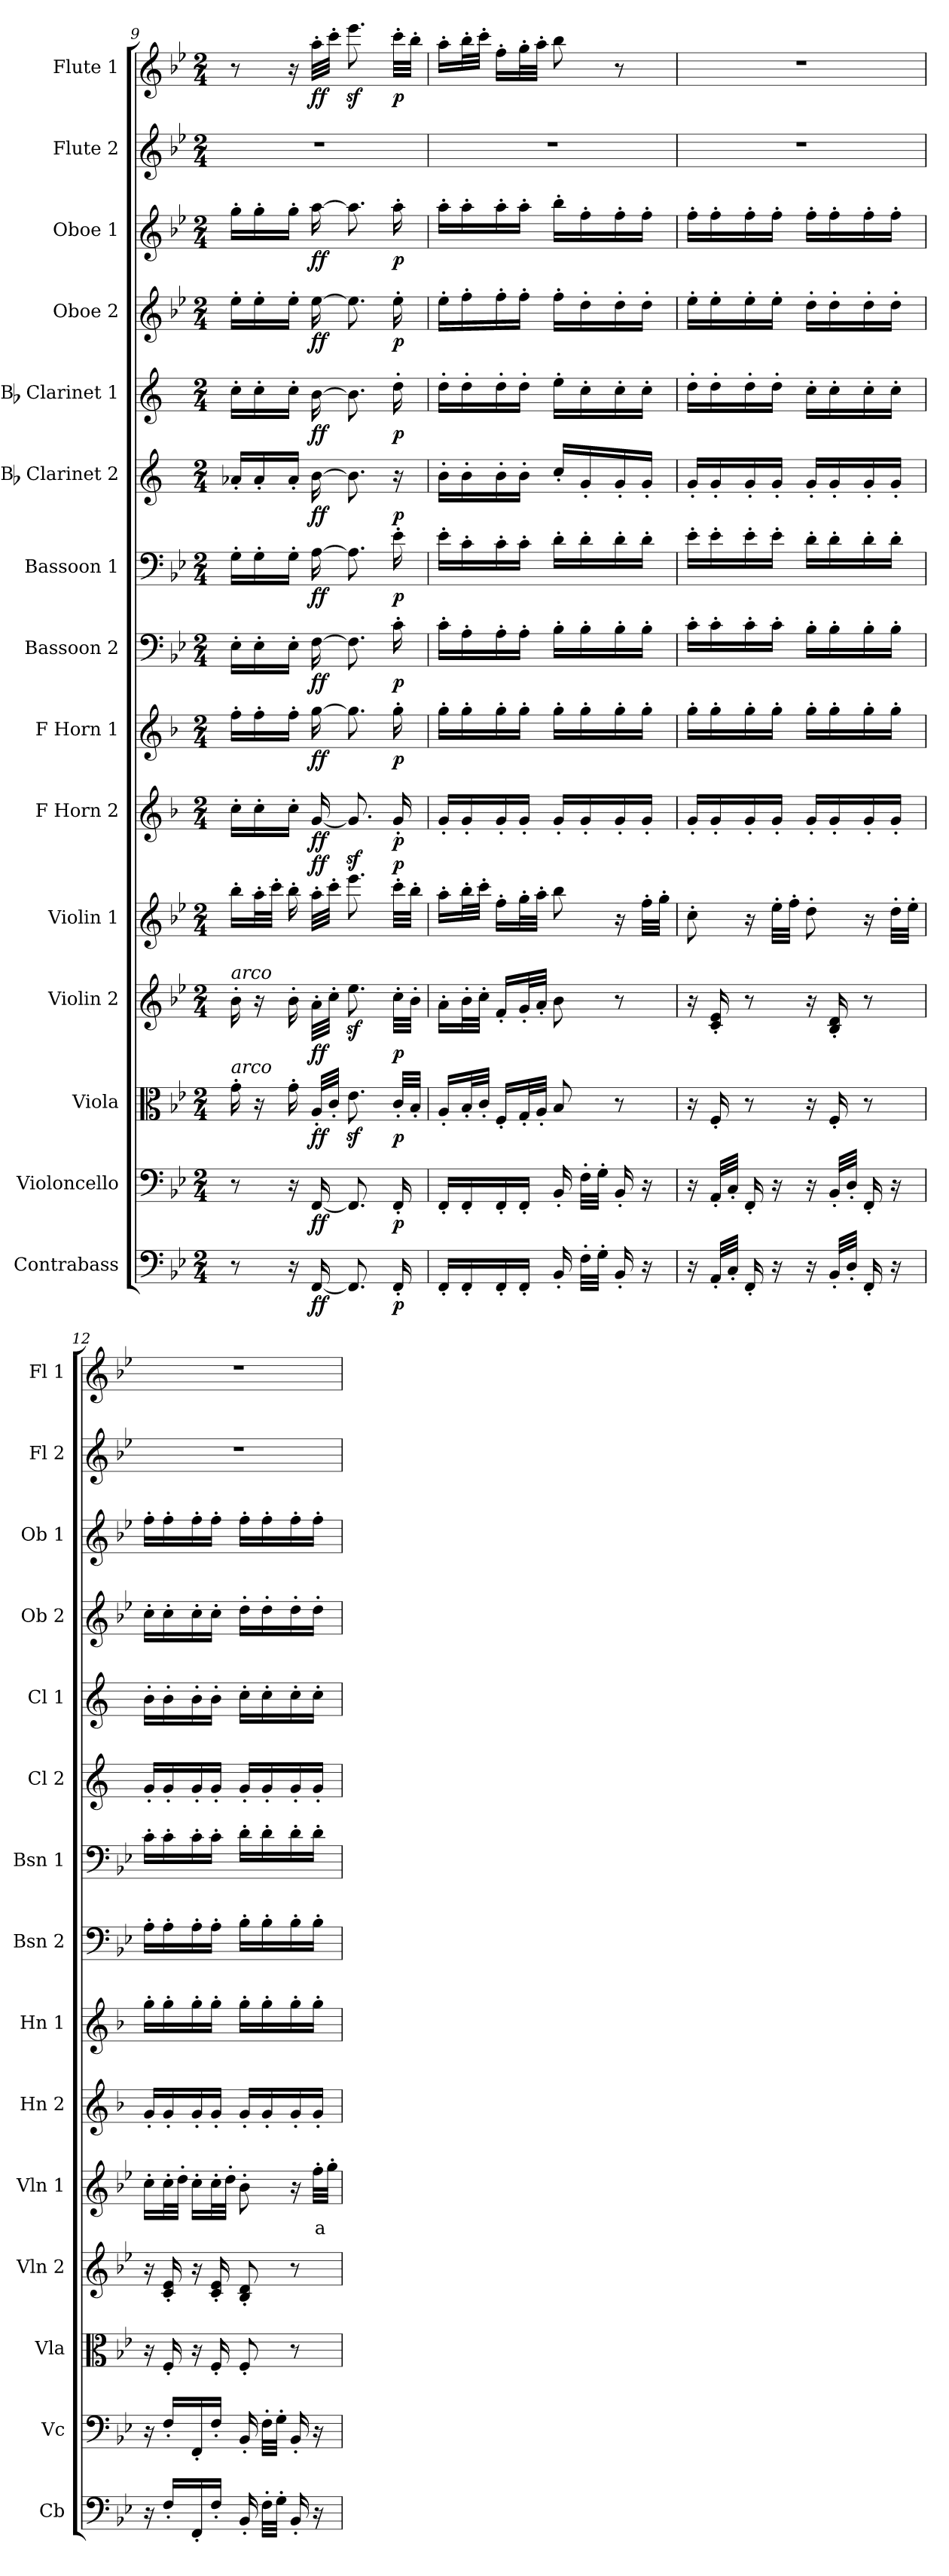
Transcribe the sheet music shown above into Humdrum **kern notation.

**kern	**dynam	**kern	**dynam	**kern	**dynam	**kern	**dynam	**kern	**text	**dynam	**kern	**dynam	**kern	**dynam	**kern	**dynam	**kern	**dynam	**kern	**dynam	**kern	**dynam	**kern	**dynam	**kern	**dynam	**kern	**kern	**dynam
*part15	*part15	*part14	*part14	*part13	*part13	*part12	*part12	*part11	*part11	*part11	*part10	*part10	*part9	*part9	*part8	*part8	*part7	*part7	*part6	*part6	*part5	*part5	*part4	*part4	*part3	*part3	*part2	*part1	*part1
*staff15	*staff15	*staff14	*staff14	*staff13	*staff13	*staff12	*staff12	*staff11	*staff11	*staff11	*staff10	*staff10	*staff9	*staff9	*staff8	*staff8	*staff7	*staff7	*staff6	*staff6	*staff5	*staff5	*staff4	*staff4	*staff3	*staff3	*staff2	*staff1	*staff1
*I"Contrabass	*	*I"Violoncello	*	*I"Viola	*	*I"Violin 2	*	*I"Violin 1	*	*	*I"F Horn 2	*	*I"F Horn 1	*	*I"Bassoon 2	*	*I"Bassoon 1	*	*I"Bb Clarinet 2	*	*I"Bb Clarinet 1	*	*I"Oboe 2	*	*I"Oboe 1	*	*I"Flute 2	*I"Flute 1	*
*I'Cb	*	*I'Vc	*	*I'Vla	*	*I'Vln 2	*	*I'Vln 1	*	*	*I'Hn 2	*	*I'Hn 1	*	*I'Bsn 2	*	*I'Bsn 1	*	*I'Cl 2	*	*I'Cl 1	*	*I'Ob 2	*	*I'Ob 1	*	*I'Fl 2	*I'Fl 1	*
*clefF4	*	*clefF4	*	*clefC3	*	*clefG2	*	*clefG2	*	*	*clefG2	*	*clefG2	*	*clefF4	*	*clefF4	*	*clefG2	*	*clefG2	*	*clefG2	*	*clefG2	*	*clefG2	*clefG2	*
*ITrd7c12	*	*	*	*	*	*	*	*	*	*	*ITrd4c7	*	*ITrd4c7	*	*	*	*	*	*ITrd1c2	*	*ITrd1c2	*	*	*	*	*	*	*	*
*k[b-e-]	*	*k[b-e-]	*	*k[b-e-]	*	*k[b-e-]	*	*k[b-e-]	*	*	*k[b-e-]	*	*k[b-e-]	*	*k[b-e-]	*	*k[b-e-]	*	*k[b-e-]	*	*k[b-e-]	*	*k[b-e-]	*	*k[b-e-]	*	*k[b-e-]	*k[b-e-]	*
*M2/4	*	*M2/4	*	*M2/4	*	*M2/4	*	*M2/4	*	*	*M2/4	*	*M2/4	*	*M2/4	*	*M2/4	*	*M2/4	*	*M2/4	*	*M2/4	*	*M2/4	*	*M2/4	*M2/4	*
=9	=9	=9	=9	=9	=9	=9	=9	=9	=9	=9	=9	=9	=9	=9	=9	=9	=9	=9	=9	=9	=9	=9	=9	=9	=9	=9	=9	=9	=9
!	!	!	!	!	!	!LO:TX:i:t=arco	!	!	!	!	!	!	!	!	!	!	!	!	!	!	!	!	!	!	!	!	!	!	!
!	!	!	!	!LO:TX:a:i:t=arco	!	!	!	!	!	!	!	!	!	!	!	!	!	!	!	!	!	!	!	!	!	!	!	!	!
8r	.	8r	.	16g'\	.	16b-'\	.	16bb-'\LL	.	.	16f'\LL	.	16b-'\LL	.	16E-'\LL	.	16G'\LL	.	16g-X'/LL	.	16b-'\LL	.	16ee-'\LL	.	16gg'\LL	.	2r	8r	.
.	.	.	.	16r	.	16r	.	32aa'\L	.	.	16f'\	.	16b-'\	.	16E-'\	.	16G'\	.	16g-'/	.	16b-'\	.	16ee-'\	.	16gg'\	.	.	.	.
.	.	.	.	.	.	.	.	32ccc'\JJJ	.	.	.	.	.	.	.	.	.	.	.	.	.	.	.	.	.	.	.	.	.
16r	.	16r	.	16g'\	.	16b-'\	.	16bb-'\	.	.	16f'\JJ	.	16b-'\JJ	.	16E-'\JJ	.	16G'\JJ	.	16g-'/JJ	.	16b-'\JJ	.	16ee-'\JJ	.	16gg'\JJ	.	.	16r	.
!	!LO:DY:b	!	!LO:DY:b	!	!LO:DY:b	!	!LO:DY:b	!	!	!LO:DY:b	!	!LO:DY:b	!	!LO:DY:b	!	!LO:DY:b	!	!LO:DY:b	!	!LO:DY:b	!	!LO:DY:b	!	!LO:DY:b	!	!LO:DY:b	!	!	!LO:DY:b
[16FFF/	ff	[16FF/	ff	32A'/LLL	ff	32a'\LLL	ff	32aa'\LLL	.	ff	[16c/	ff	[16cc\	ff	[16F\	ff	[16A\	ff	[16a\	ff	[16a\	ff	[16ee-\	ff	[16aa\	ff	.	32aa'\LLL	ff
.	.	.	.	32c'/JJJ	.	32cc'\JJJ	.	32ccc'\JJJ	.	.	.	.	.	.	.	.	.	.	.	.	.	.	.	.	.	.	.	32ccc'\JJJ	.
8.FFF/]	.	8.FF/]	.	8.e-z<\	.	8.ee-z<\	.	8.eee-z<\	.	.	8.c/]	.	8.cc\]	.	8.F\]	.	8.A\]	.	8.a\]	.	8.a\]	.	8.ee-\]	.	8.aa\]	.	.	8.eee-z<\	.
!	!LO:DY:b	!	!LO:DY:b	!	!LO:DY:b	!	!LO:DY:b	!	!	!LO:DY:b	!	!LO:DY:b	!	!LO:DY:b	!	!LO:DY:b	!	!LO:DY:b	!	!LO:DY:b	!	!LO:DY:b	!	!LO:DY:b	!	!LO:DY:b	!	!	!LO:DY:b
16FFF'/	p	16FF'/	p	32c'/LLL	p	32cc'\LLL	p	32ccc'\LLL	.	p	16c'/	p	16cc'\	p	16c'\	p	16e-'\	p	16r	p	16cc'\	p	16ee-'\	p	16aa'\	p	.	32ccc'\LLL	p
.	.	.	.	32B-'/JJJ	.	32b-'\JJJ	.	32bb-'\JJJ	.	.	.	.	.	.	.	.	.	.	.	.	.	.	.	.	.	.	.	32bb-'\JJJ	.
=10	=10	=10	=10	=10	=10	=10	=10	=10	=10	=10	=10	=10	=10	=10	=10	=10	=10	=10	=10	=10	=10	=10	=10	=10	=10	=10	=10	=10	=10
16FFF'/LL	.	16FF'/LL	.	16A'/LL	.	16a'\LL	.	16aa'\LL	.	.	16c'/LL	.	16cc'\LL	.	16c'\LL	.	16e-'\LL	.	16a'\LL	.	16cc'\LL	.	16ee-'\LL	.	16aa'\LL	.	2r	16aa'\LL	.
16FFF'/	.	16FF'/	.	32B-'/L	.	32b-'\L	.	32bb-'\L	.	.	16c'/	.	16cc'\	.	16A'\	.	16c'\	.	16a'\	.	16cc'\	.	16ff'\	.	16aa'\	.	.	32bb-'\L	.
.	.	.	.	32c'/JJJ	.	32cc'\JJJ	.	32ccc'\JJJ	.	.	.	.	.	.	.	.	.	.	.	.	.	.	.	.	.	.	.	32ccc'\JJJ	.
16FFF'/	.	16FF'/	.	16F'/LL	.	16f'/LL	.	16ff'\LL	.	.	16c'/	.	16cc'\	.	16A'\	.	16c'\	.	16a'\	.	16cc'\	.	16ff'\	.	16aa'\	.	.	16ff'\LL	.
16FFF'/JJ	.	16FF'/JJ	.	32G'/L	.	32g'/L	.	32gg'\L	.	.	16c'/JJ	.	16cc'\JJ	.	16A'\JJ	.	16c'\JJ	.	16a'\JJ	.	16cc'\JJ	.	16ff'\JJ	.	16aa'\JJ	.	.	32gg'\L	.
.	.	.	.	32A'/JJJ	.	32a'/JJJ	.	32aa'\JJJ	.	.	.	.	.	.	.	.	.	.	.	.	.	.	.	.	.	.	.	32aa'\JJJ	.
16BBB-'/	.	16BB-'/	.	8B-/	.	8b-\	.	8bb-\	.	.	16c'/LL	.	16cc'\LL	.	16B-'\LL	.	16d'\LL	.	16b-'/LL	.	16dd'\LL	.	16ff'\LL	.	16bb-'\LL	.	.	8bb-\	.
32FF'\LLL	.	32F'\LLL	.	.	.	.	.	.	.	.	16c'/	.	16cc'\	.	16B-'\	.	16d'\	.	16f'/	.	16b-'\	.	16dd'\	.	16ff'\	.	.	.	.
32GG'\JJJ	.	32G'\JJJ	.	.	.	.	.	.	.	.	.	.	.	.	.	.	.	.	.	.	.	.	.	.	.	.	.	.	.
16BBB-'/	.	16BB-'/	.	8r	.	8r	.	16r	.	.	16c'/	.	16cc'\	.	16B-'\	.	16d'\	.	16f'/	.	16b-'\	.	16dd'\	.	16ff'\	.	.	8r	.
16r	.	16r	.	.	.	.	.	32ff'\LLL	.	.	16c'/JJ	.	16cc'\JJ	.	16B-'\JJ	.	16d'\JJ	.	16f'/JJ	.	16b-'\JJ	.	16dd'\JJ	.	16ff'\JJ	.	.	.	.
.	.	.	.	.	.	.	.	32gg'\JJJ	.	.	.	.	.	.	.	.	.	.	.	.	.	.	.	.	.	.	.	.	.
!!LO:PB:g=z
=11	=11	=11	=11	=11	=11	=11	=11	=11	=11	=11	=11	=11	=11	=11	=11	=11	=11	=11	=11	=11	=11	=11	=11	=11	=11	=11	=11	=11	=11
16r	.	16r	.	16r	.	16r	.	8cc'\	.	.	16c'/LL	.	16cc'\LL	.	16c'\LL	.	16e-'\LL	.	16f'/LL	.	16cc'\LL	.	16ee-'\LL	.	16ff'\LL	.	2r	2r	.
32AAA'/LLL	.	32AA'/LLL	.	16F'/	.	16c/' 16e-/'	.	.	.	.	16c'/	.	16cc'\	.	16c'\	.	16e-'\	.	16f'/	.	16cc'\	.	16ee-'\	.	16ff'\	.	.	.	.
32CC'/JJJ	.	32C'/JJJ	.	.	.	.	.	.	.	.	.	.	.	.	.	.	.	.	.	.	.	.	.	.	.	.	.	.	.
16FFF'/	.	16FF'/	.	8r	.	8r	.	16r	.	.	16c'/	.	16cc'\	.	16c'\	.	16e-'\	.	16f'/	.	16cc'\	.	16ee-'\	.	16ff'\	.	.	.	.
16r	.	16r	.	.	.	.	.	32ee-'\LLL	.	.	16c'/JJ	.	16cc'\JJ	.	16c'\JJ	.	16e-'\JJ	.	16f'/JJ	.	16cc'\JJ	.	16ee-'\JJ	.	16ff'\JJ	.	.	.	.
.	.	.	.	.	.	.	.	32ff'\JJJ	.	.	.	.	.	.	.	.	.	.	.	.	.	.	.	.	.	.	.	.	.
16r	.	16r	.	16r	.	16r	.	8dd'\	.	.	16c'/LL	.	16cc'\LL	.	16B-'\LL	.	16d'\LL	.	16f'/LL	.	16b-'\LL	.	16dd'\LL	.	16ff'\LL	.	.	.	.
32BBB-'/LLL	.	32BB-'/LLL	.	16F'/	.	16B-/' 16d/'	.	.	.	.	16c'/	.	16cc'\	.	16B-'\	.	16d'\	.	16f'/	.	16b-'\	.	16dd'\	.	16ff'\	.	.	.	.
32DD'/JJJ	.	32D'/JJJ	.	.	.	.	.	.	.	.	.	.	.	.	.	.	.	.	.	.	.	.	.	.	.	.	.	.	.
16FFF'/	.	16FF'/	.	8r	.	8r	.	16r	.	.	16c'/	.	16cc'\	.	16B-'\	.	16d'\	.	16f'/	.	16b-'\	.	16dd'\	.	16ff'\	.	.	.	.
16r	.	16r	.	.	.	.	.	32dd'\LLL	.	.	16c'/JJ	.	16cc'\JJ	.	16B-'\JJ	.	16d'\JJ	.	16f'/JJ	.	16b-'\JJ	.	16dd'\JJ	.	16ff'\JJ	.	.	.	.
.	.	.	.	.	.	.	.	32ee-'\JJJ	.	.	.	.	.	.	.	.	.	.	.	.	.	.	.	.	.	.	.	.	.
=12	=12	=12	=12	=12	=12	=12	=12	=12	=12	=12	=12	=12	=12	=12	=12	=12	=12	=12	=12	=12	=12	=12	=12	=12	=12	=12	=12	=12	=12
16r	.	16r	.	16r	.	16r	.	16cc'\LL	.	.	16c'/LL	.	16cc'\LL	.	16A'\LL	.	16c'\LL	.	16f'/LL	.	16a'\LL	.	16cc'\LL	.	16ff'\LL	.	2r	2r	.
16FF'/LL	.	16F'/LL	.	16F'/	.	16c/' 16e-/'	.	32cc'\L	.	.	16c'/	.	16cc'\	.	16A'\	.	16c'\	.	16f'/	.	16a'\	.	16cc'\	.	16ff'\	.	.	.	.
.	.	.	.	.	.	.	.	32dd'\JJJ	.	.	.	.	.	.	.	.	.	.	.	.	.	.	.	.	.	.	.	.	.
16FFF'/	.	16FF'/	.	16r	.	16r	.	16cc'\LL	.	.	16c'/	.	16cc'\	.	16A'\	.	16c'\	.	16f'/	.	16a'\	.	16cc'\	.	16ff'\	.	.	.	.
16FF'/JJ	.	16F'/JJ	.	16F'/	.	16c/' 16e-/'	.	32cc'\L	.	.	16c'/JJ	.	16cc'\JJ	.	16A'\JJ	.	16c'\JJ	.	16f'/JJ	.	16a'\JJ	.	16cc'\JJ	.	16ff'\JJ	.	.	.	.
.	.	.	.	.	.	.	.	32dd'\JJJ	.	.	.	.	.	.	.	.	.	.	.	.	.	.	.	.	.	.	.	.	.
16BBB-'/	.	16BB-'/	.	8F'/	.	8B-/' 8d/'	.	8b-'\	.	.	16c'/LL	.	16cc'\LL	.	16B-'\LL	.	16d'\LL	.	16f'/LL	.	16b-'\LL	.	16dd'\LL	.	16ff'\LL	.	.	.	.
32FF'\LLL	.	32F'\LLL	.	.	.	.	.	.	.	.	16c'/	.	16cc'\	.	16B-'\	.	16d'\	.	16f'/	.	16b-'\	.	16dd'\	.	16ff'\	.	.	.	.
32GG'\JJJ	.	32G'\JJJ	.	.	.	.	.	.	.	.	.	.	.	.	.	.	.	.	.	.	.	.	.	.	.	.	.	.	.
16BBB-'/	.	16BB-'/	.	8r	.	8r	.	16r	.	.	16c'/	.	16cc'\	.	16B-'\	.	16d'\	.	16f'/	.	16b-'\	.	16dd'\	.	16ff'\	.	.	.	.
!	!	!	!	!	!	!	!	!	!LO:LY:b:color=#FF0000	!	!	!	!	!	!	!	!	!	!	!	!	!	!	!	!	!	!	!	!
16r	.	16r	.	.	.	.	.	32ff'\LLL	a	.	16c'/JJ	.	16cc'\JJ	.	16B-'\JJ	.	16d'\JJ	.	16f'/JJ	.	16b-'\JJ	.	16dd'\JJ	.	16ff'\JJ	.	.	.	.
.	.	.	.	.	.	.	.	32gg'\JJJ	.	.	.	.	.	.	.	.	.	.	.	.	.	.	.	.	.	.	.	.	.
=	=	=	=	=	=	=	=	=	=	=	=	=	=	=	=	=	=	=	=	=	=	=	=	=	=	=	=	=	=
*-	*-	*-	*-	*-	*-	*-	*-	*-	*-	*-	*-	*-	*-	*-	*-	*-	*-	*-	*-	*-	*-	*-	*-	*-	*-	*-	*-	*-	*-
